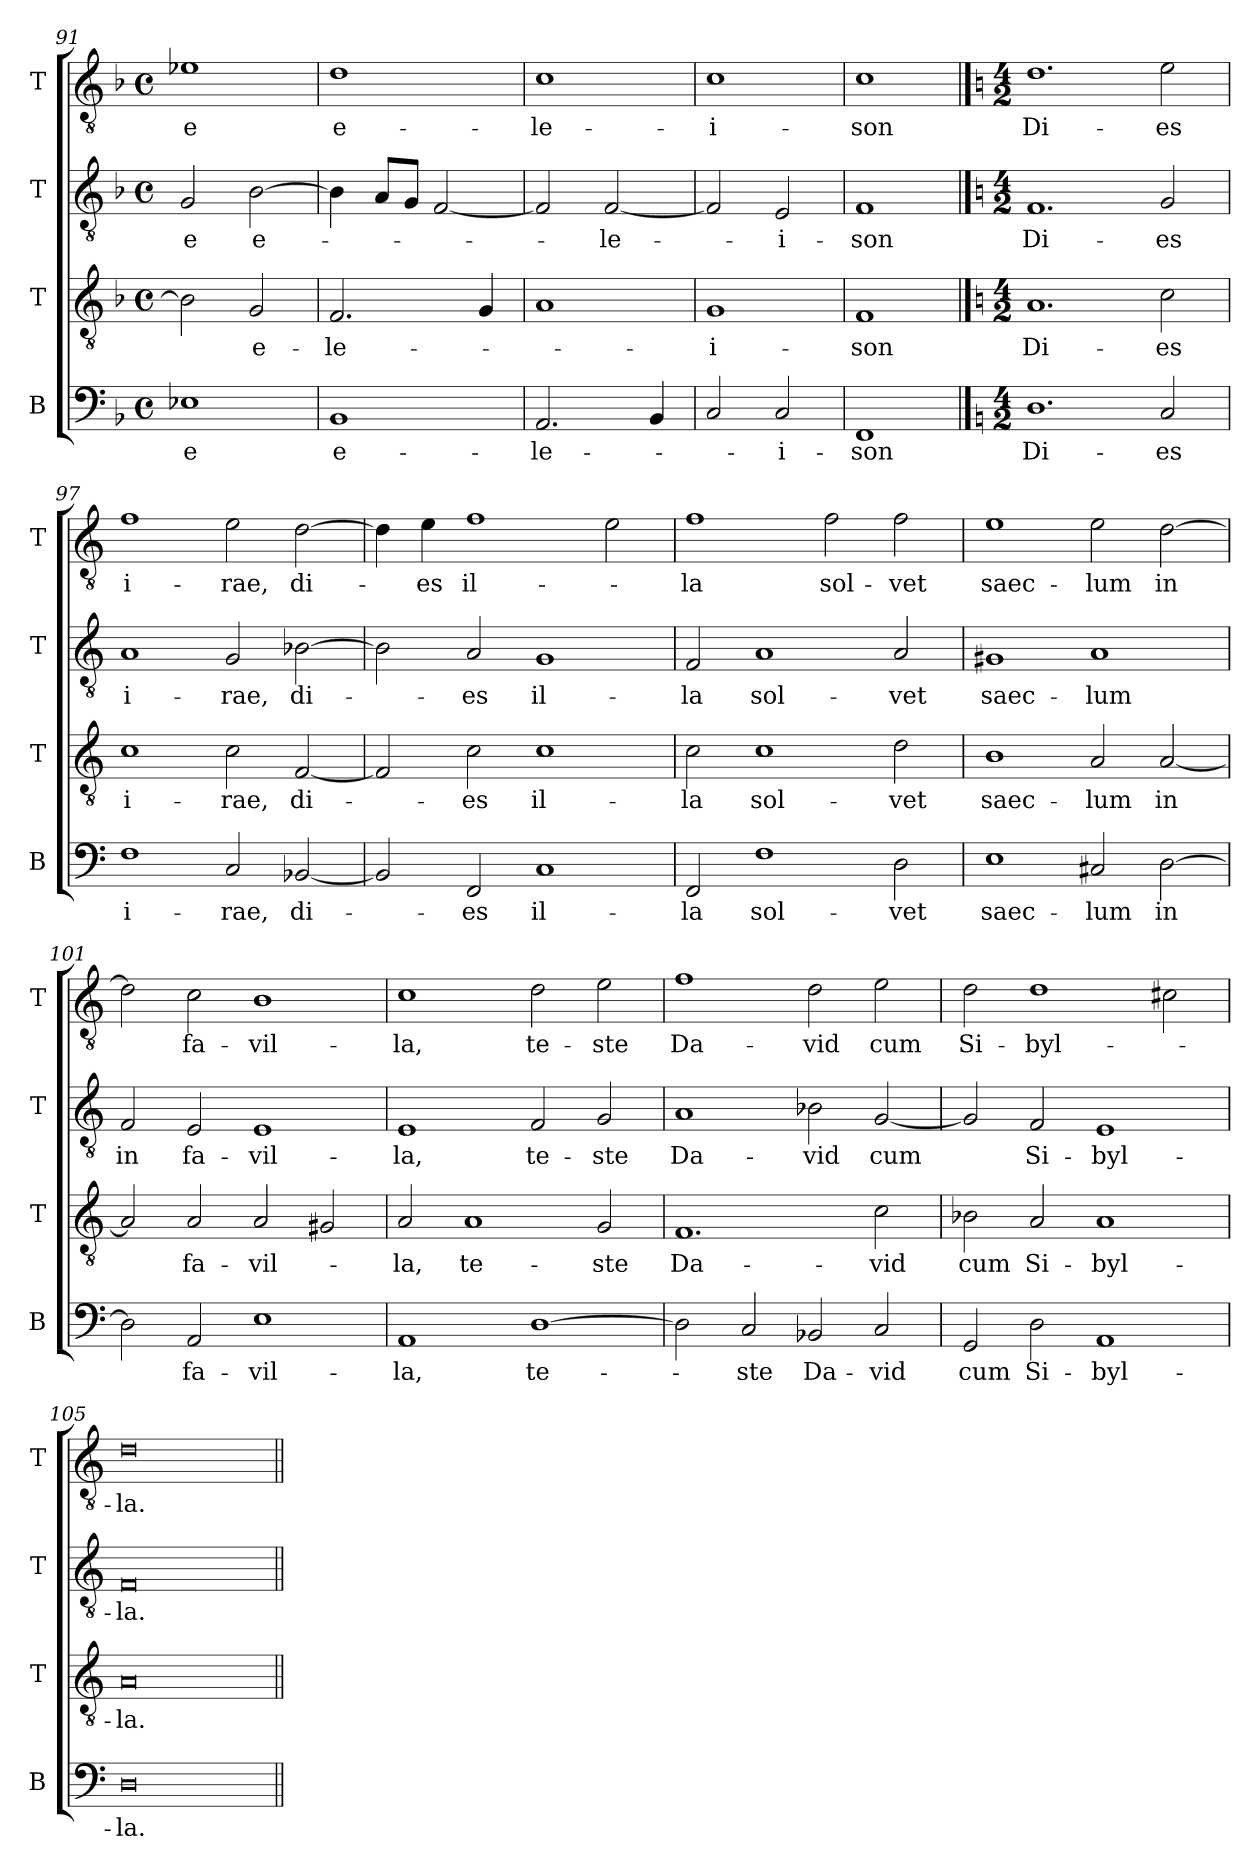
**kern	**text	**kern	**text	**kern	**text	**kern	**text
*part4	*part4	*part3	*part3	*part2	*part2	*part1	*part1
*staff4	*staff4	*staff3	*staff3	*staff2	*staff2	*staff1	*staff1
*I"B	*	*I"T	*	*I"T	*	*I"T	*
*I'B	*	*I'T	*	*I'T	*	*I'T	*
*clefF4	*	*clefGv2	*	*clefGv2	*	*clefGv2	*
*k[b-]	*	*k[b-]	*	*k[b-]	*	*k[b-]	*
*M4/4	*	*M4/4	*	*M4/4	*	*M4/4	*
*met(c)	*	*met(c)	*	*met(c)	*	*met(c)	*
=91	=91	=91	=91	=91	=91	=91	=91
1E-X	-e	2B-\]	.	2G/	-e	1e-X	-e
.	.	2G/	e-	[2B-\	e-	.	.
=92	=92	=92	=92	=92	=92	=92	=92
1BB-	e-	2.F/	-le-	4B-\]	.	1d	e-
.	.	.	.	8A/L	.	.	.
.	.	.	.	8G/J	.	.	.
.	.	.	.	[2F/	.	.	.
.	.	4G/	.	.	.	.	.
=93	=93	=93	=93	=93	=93	=93	=93
2.AA/	-le-	1A	.	2F/]	.	1c	-le-
.	.	.	.	[2F/	-le-	.	.
4BB-/	.	.	.	.	.	.	.
=94	=94	=94	=94	=94	=94	=94	=94
2C/	.	1G	-i-	2F/]	.	1c	-i-
2C/	-i-	.	.	2E/	-i-	.	.
=95	=95	=95	=95	=95	=95	=95	=95
1FF	-son	1F	-son	1F	-son	1c	-son
!!LO:LB:g=z
==96	==96	==96	==96	==96	==96	==96	==96
*k[]	*	*k[]	*	*k[]	*	*k[]	*
*M4/2	*	*M4/2	*	*M4/2	*	*M4/2	*
1.D	Di-	1.A	Di-	1.F	Di-	1.d	Di-
2C/	-es	2c\	-es	2G/	-es	2e\	-es
=97	=97	=97	=97	=97	=97	=97	=97
1F	i-	1c	i-	1A	i-	1f	i-
2C/	-rae,	2c\	-rae,	2G/	-rae,	2e\	-rae,
[2BB-X/	di-	[2F/	di-	[2B-X\	di-	[2d\	di-
=98	=98	=98	=98	=98	=98	=98	=98
2BB-/]	.	2F/]	.	2B-\]	.	4d\]	.
.	.	.	.	.	.	4e\	-es
2FF/	-es	2c\	-es	2A/	-es	1f	il-
1C	il-	1c	il-	1G	il-	.	.
.	.	.	.	.	.	2e\	.
=99	=99	=99	=99	=99	=99	=99	=99
2FF/	-la	2c\	-la	2F/	-la	1f	-la
1F	sol-	1c	sol-	1A	sol-	.	.
.	.	.	.	.	.	2f\	sol-
2D\	-vet	2d\	-vet	2A/	-vet	2f\	-vet
=100	=100	=100	=100	=100	=100	=100	=100
1E	saec-	1B	saec-	1G#X	saec-	1e	saec-
2C#X/	-lum	2A/	-lum	1A	-lum	2e\	-lum
[2D\	in	[2A/	in	.	.	[2d\	in
=101	=101	=101	=101	=101	=101	=101	=101
2D\]	.	2A/]	.	2F/	in	2d\]	.
2AA/	fa-	2A/	fa-	2E/	fa-	2c\	fa-
1E	-vil-	2A/	-vil-	1E	-vil-	1B	-vil-
.	.	2G#X/	.	.	.	.	.
=102	=102	=102	=102	=102	=102	=102	=102
1AA	-la,	2A/	-la,	1E	-la,	1c	-la,
.	.	1A	te-	.	.	.	.
[1D	te-	.	.	2F/	te-	2d\	te-
.	.	2G/	-ste	2G/	-ste	2e\	-ste
=103	=103	=103	=103	=103	=103	=103	=103
2D\]	.	1.F	Da-	1A	Da-	1f	Da-
2C/	-ste	.	.	.	.	.	.
2BB-X/	Da-	.	.	2B-X\	-vid	2d\	-vid
2C/	-vid	2c\	-vid	[2G/	cum	2e\	cum
=104	=104	=104	=104	=104	=104	=104	=104
2GG/	cum	2B-X\	cum	2G/]	.	2d\	Si-
2D\	Si-	2A/	Si-	2F/	Si-	1d	-byl-
1AA	-byl-	1A	-byl-	1E	-byl-	.	.
.	.	.	.	.	.	2c#X\	.
=105	=105	=105	=105	=105	=105	=105	=105
0D	-la.	0A	-la.	0F	-la.	0d	-la.
=||	=||	=||	=||	=||	=||	=||	=||
*-	*-	*-	*-	*-	*-	*-	*-
